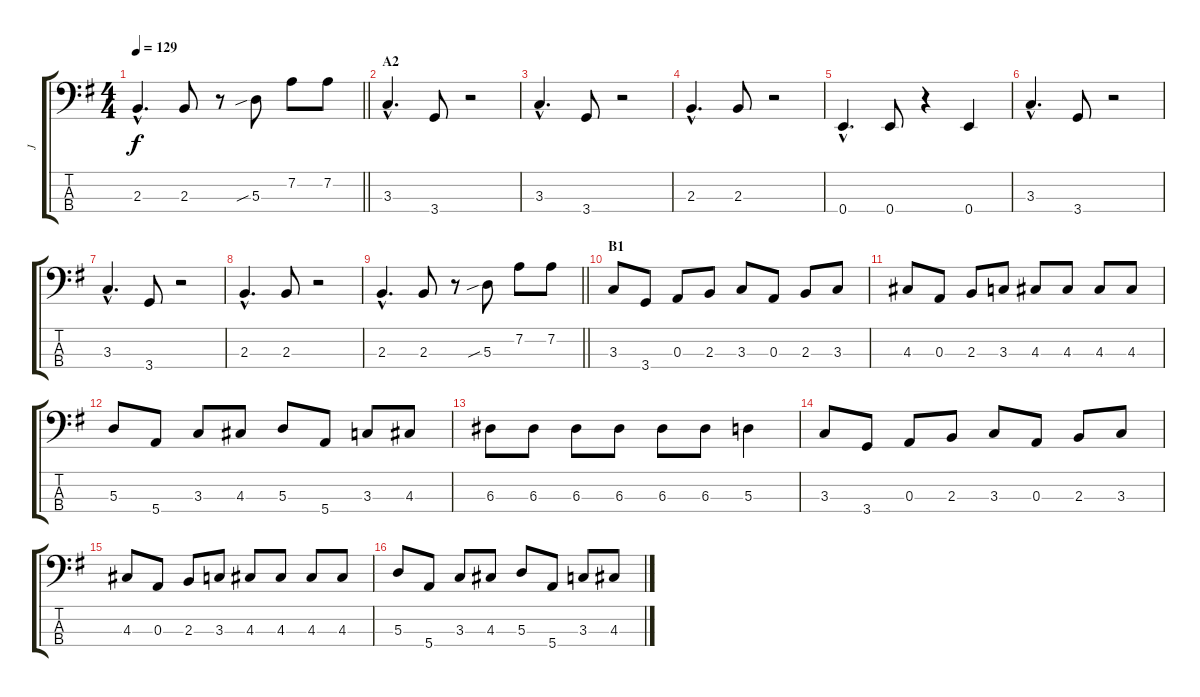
\track ("J" "J") {instrument electricbasspick}
\staff {score tabs}
\tuning (G2 D2 A1 E1) {hide}
\ts (4 4)
\tempo 129
\clef f4
\barLineRight lightlight
\ks g
2.3{hac}.4{d dy f} 2.3.8 r.8 5.3{sib}.8 7.2.8 7.2.8 |
\section ("" "A2")
3.3{hac}.4{d} 3.4.8 r.2 |
3.3{hac}.4{d} 3.4.8 r.2 |
2.3{hac}.4{d} 2.3.8 r.2 |
0.4{hac}.4{d} 0.4.8 r.4 0.4.4 |
3.3{hac}.4{d} 3.4.8 r.2 |
3.3{hac}.4{d} 3.4.8 r.2 |
2.3{hac}.4{d} 2.3.8 r.2 |
\barLineRight lightlight
2.3{hac}.4{d} 2.3.8 r.8 5.3{sib}.8 7.2.8 7.2.8 |
\section ("" "B1")
3.3.8 3.4.8 0.3.8 2.3.8 3.3.8 0.3.8 2.3.8 3.3.8 |
4.3.8 0.3.8 2.3.8 3.3.8 4.3.8 4.3.8 4.3.8 4.3.8 |
5.3.8 5.4.8 3.3.8 4.3.8 5.3.8 5.4.8 3.3.8 4.3.8 |
6.3.8 6.3.8 6.3.8 6.3.8 6.3.8 6.3.8 5.3.4 |
3.3.8 3.4.8 0.3.8 2.3.8 3.3.8 0.3.8 2.3.8 3.3.8 |
4.3.8 0.3.8 2.3.8 3.3.8 4.3.8 4.3.8 4.3.8 4.3.8 |
5.3.8 5.4.8 3.3.8 4.3.8 5.3.8 5.4.8 3.3.8 4.3.8
